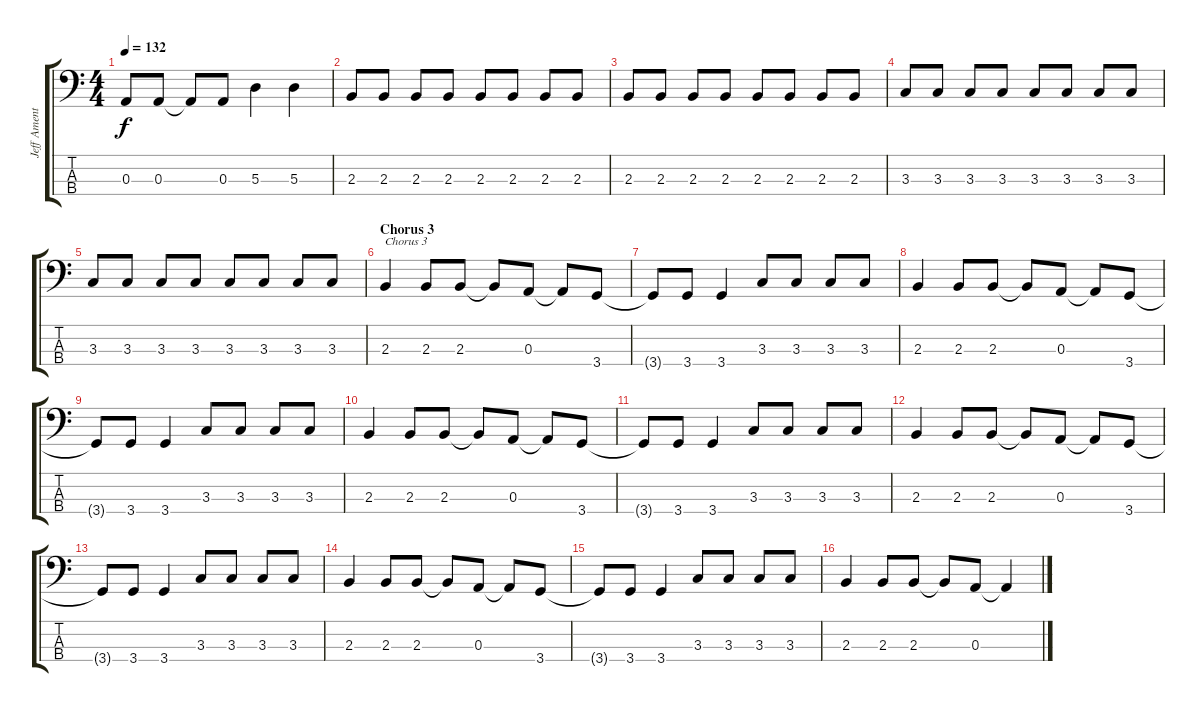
\track ("Jeff Ament" "Jeff Ament") {instrument electricbassfinger}
\staff {score tabs}
\tuning (G2 D2 A1 E1) {hide}
\ts (4 4)
\tempo 132
\clef f4
\ks c
0.3.8{dy f} 0.3.8 0.3{t}.8 0.3.8 5.3.4 5.3.4 |
2.3.8 2.3.8 2.3.8 2.3.8 2.3.8 2.3.8 2.3.8 2.3.8 |
2.3.8 2.3.8 2.3.8 2.3.8 2.3.8 2.3.8 2.3.8 2.3.8 |
3.3.8 3.3.8 3.3.8 3.3.8 3.3.8 3.3.8 3.3.8 3.3.8 |
3.3.8 3.3.8 3.3.8 3.3.8 3.3.8 3.3.8 3.3.8 3.3.8 |
\section ("" "Chorus 3")
2.3.4{txt "Chorus 3"} 2.3.8 2.3.8 2.3{t}.8 0.3.8 0.3{t}.8 3.4.8 |
3.4{t}.8 3.4.8 3.4.4 3.3.8 3.3.8 3.3.8 3.3.8 |
2.3.4 2.3.8 2.3.8 2.3{t}.8 0.3.8 0.3{t}.8 3.4.8 |
3.4{t}.8 3.4.8 3.4.4 3.3.8 3.3.8 3.3.8 3.3.8 |
2.3.4 2.3.8 2.3.8 2.3{t}.8 0.3.8 0.3{t}.8 3.4.8 |
3.4{t}.8 3.4.8 3.4.4 3.3.8 3.3.8 3.3.8 3.3.8 |
2.3.4 2.3.8 2.3.8 2.3{t}.8 0.3.8 0.3{t}.8 3.4.8 |
3.4{t}.8 3.4.8 3.4.4 3.3.8 3.3.8 3.3.8 3.3.8 |
2.3.4 2.3.8 2.3.8 2.3{t}.8 0.3.8 0.3{t}.8 3.4.8 |
3.4{t}.8 3.4.8 3.4.4 3.3.8 3.3.8 3.3.8 3.3.8 |
2.3.4 2.3.8 2.3.8 2.3{t}.8 0.3.8 0.3{t}.4
